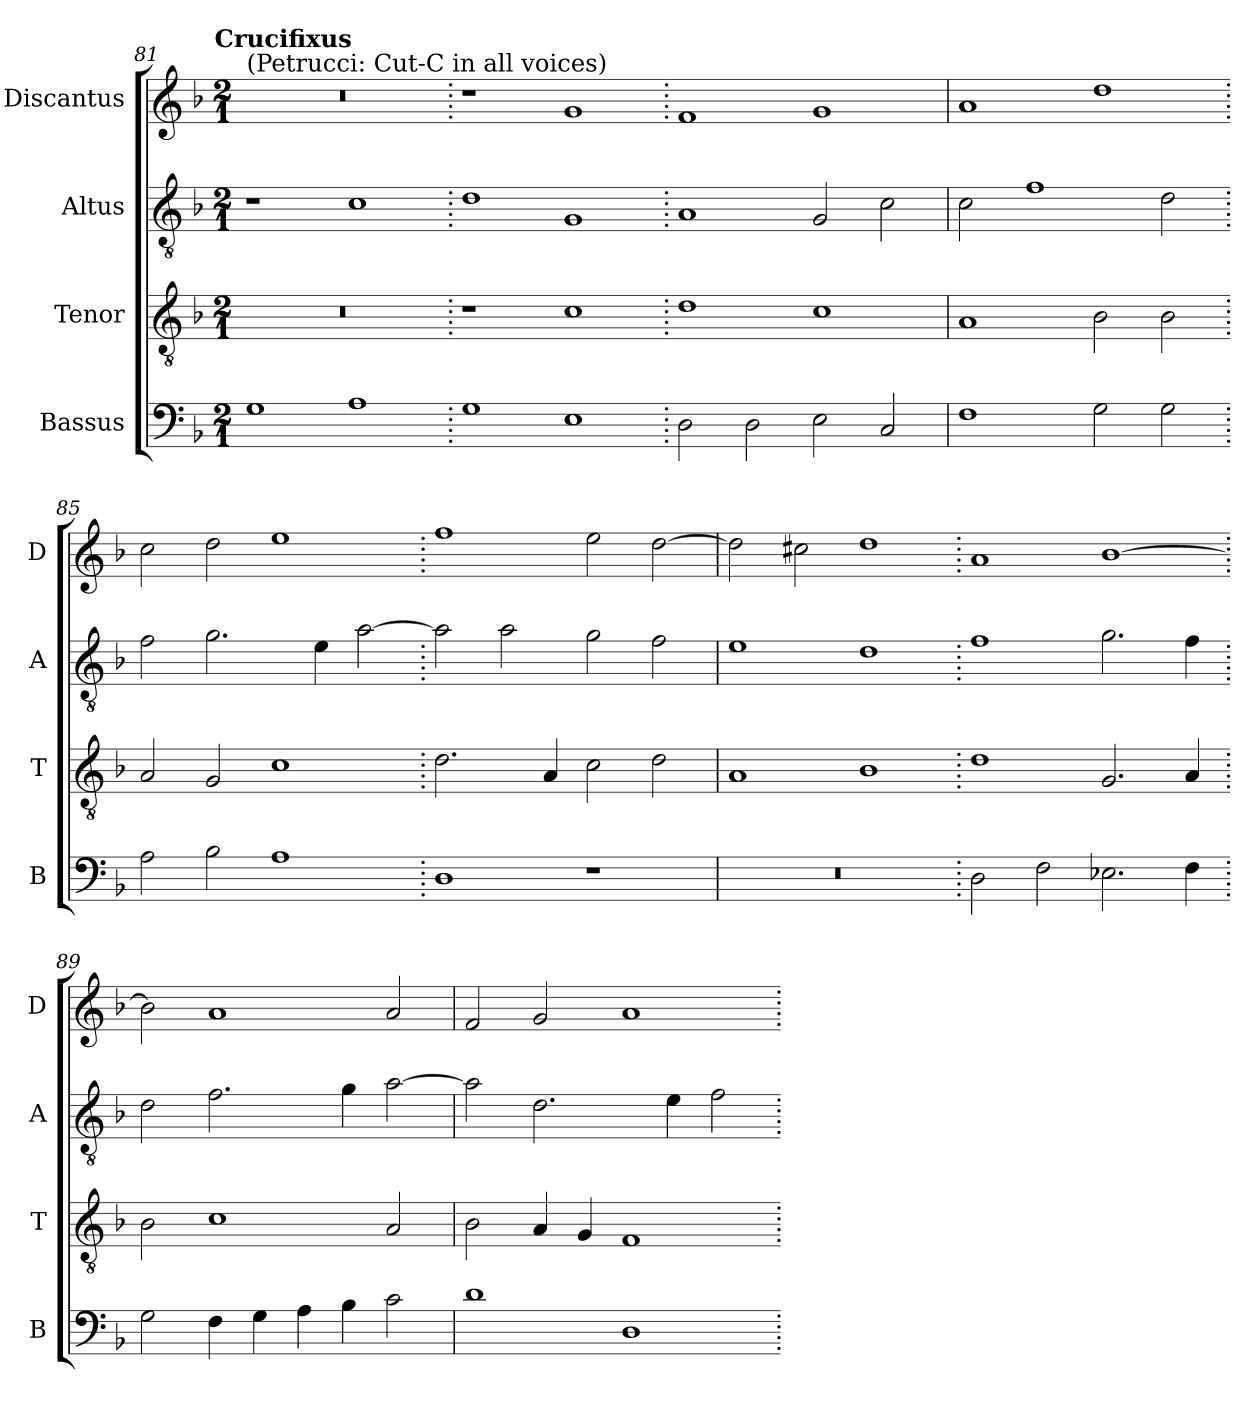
**kern	**kern	**kern	**kern
*part4	*part3	*part2	*part1
*staff4	*staff3	*staff2	*staff1
*I"Bassus	*I"Tenor	*I"Altus	*I"Discantus
*I'B	*I'T	*I'A	*I'D
!!LO:LB:g=z
*clefF4	*clefGv2	*clefGv2	*clefG2
*k[b-]	*k[b-]	*k[b-]	*k[b-]
!!LO:TX:omd:t=Crucifixus
*M2/1	*M2/1	*M2/1	*M2/1
=81	=81	=81	=81
!	!	!	!LO:TX:a:t=(Petrucci&colon; Cut-C in all voices)
1G	0r	1r	0r
1A	.	1c	.
=82.	=82.	=82.	=82.
1G	1r	1d	1r
1E	1c	1G	1g
=83.	=83.	=83.	=83.
2D\	1d	1A	1f
2D\	.	.	.
2E\	1c	2G/	1g
2C/	.	2c\	.
=84	=84	=84	=84
1F	1A	2c\	1a
.	.	1f	.
2G\	2B-\	.	1dd
2G\	2B-\	2d\	.
=85.	=85.	=85.	=85.
2A\	2A/	2f\	2cc\
2B-\	2G/	2.g\	2dd\
1A	1c	.	1ee
.	.	4e\	.
.	.	[2a\	.
=86.	=86.	=86.	=86.
1D	2.d\	2a\]	1ff
.	.	2a\	.
.	4A/	.	.
1r	2c\	2g\	2ee\
.	2d\	2f\	[2dd\
=87	=87	=87	=87
0r	1A	1e	2dd\]
.	.	.	2cc#X\
.	1B-	1d	1dd
=88.	=88.	=88.	=88.
2D\	1d	1f	1a
2F\	.	.	.
2.E-X\	2.G/	2.g\	[1b-
4F\	4A/	4f\	.
=89.	=89.	=89.	=89.
2G\	2B-\	2d\	2b-\]
4F\	1c	2.f\	1a
4G\	.	.	.
4A\	.	.	.
4B-\	.	4g\	.
2c\	2A/	[2a\	2a/
=90	=90	=90	=90
1d	2B-\	2a\]	2f/
.	4A/	2.d\	2g/
.	4G/	.	.
1D	1F	.	1a
.	.	4e\	.
.	.	2f\	.
=.	=.	=.	=.
*-	*-	*-	*-
